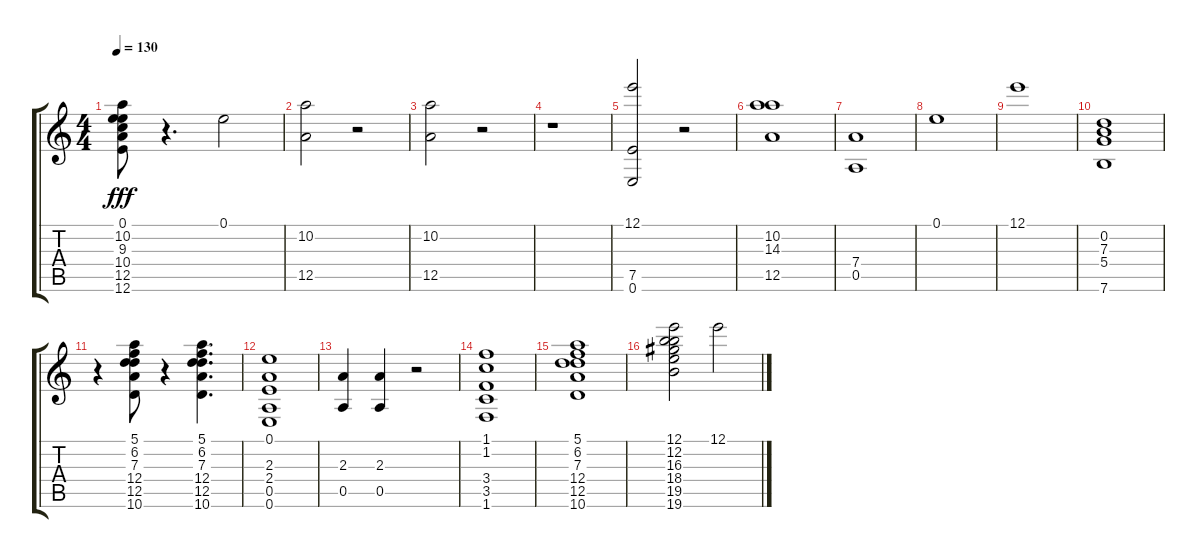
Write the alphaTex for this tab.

\track "" {instrument distortionguitar}
\staff {score tabs}
\tuning (E4 B3 G3 D3 A2 E2) {hide}
\ts (4 4)
\tempo 130
\clef g2
\ks c
(0.1 10.2 9.3 10.4 12.5 12.6).8{dy fff} r.4{d} 0.1.2 |
(10.2 12.5).2 r.2 |
(10.2 12.5).2 r.2 |
r.1 |
(12.1 7.5 0.6).2 r.2 |
(10.2 14.3 12.5).1 |
(7.4 0.5).1 |
0.1.1{volume 1} |
12.1.1{volume 16} |
(0.2 7.3 5.4 7.6).1 |
r.4 (5.1 6.2 7.3 12.4 12.5 10.6).8 r.4 (5.1 6.2 7.3 12.4 12.5 10.6).4{d} |
(0.1 2.3 2.4 0.5 0.6).1 |
(2.3 0.5).4 (2.3 0.5).4 r.2 |
(1.1 1.2 3.4 3.5 1.6).1 |
(5.1 6.2 7.3 12.4 12.5 10.6).1 |
(12.1 12.2 16.3 18.4 19.5 19.6).2 12.1.2
